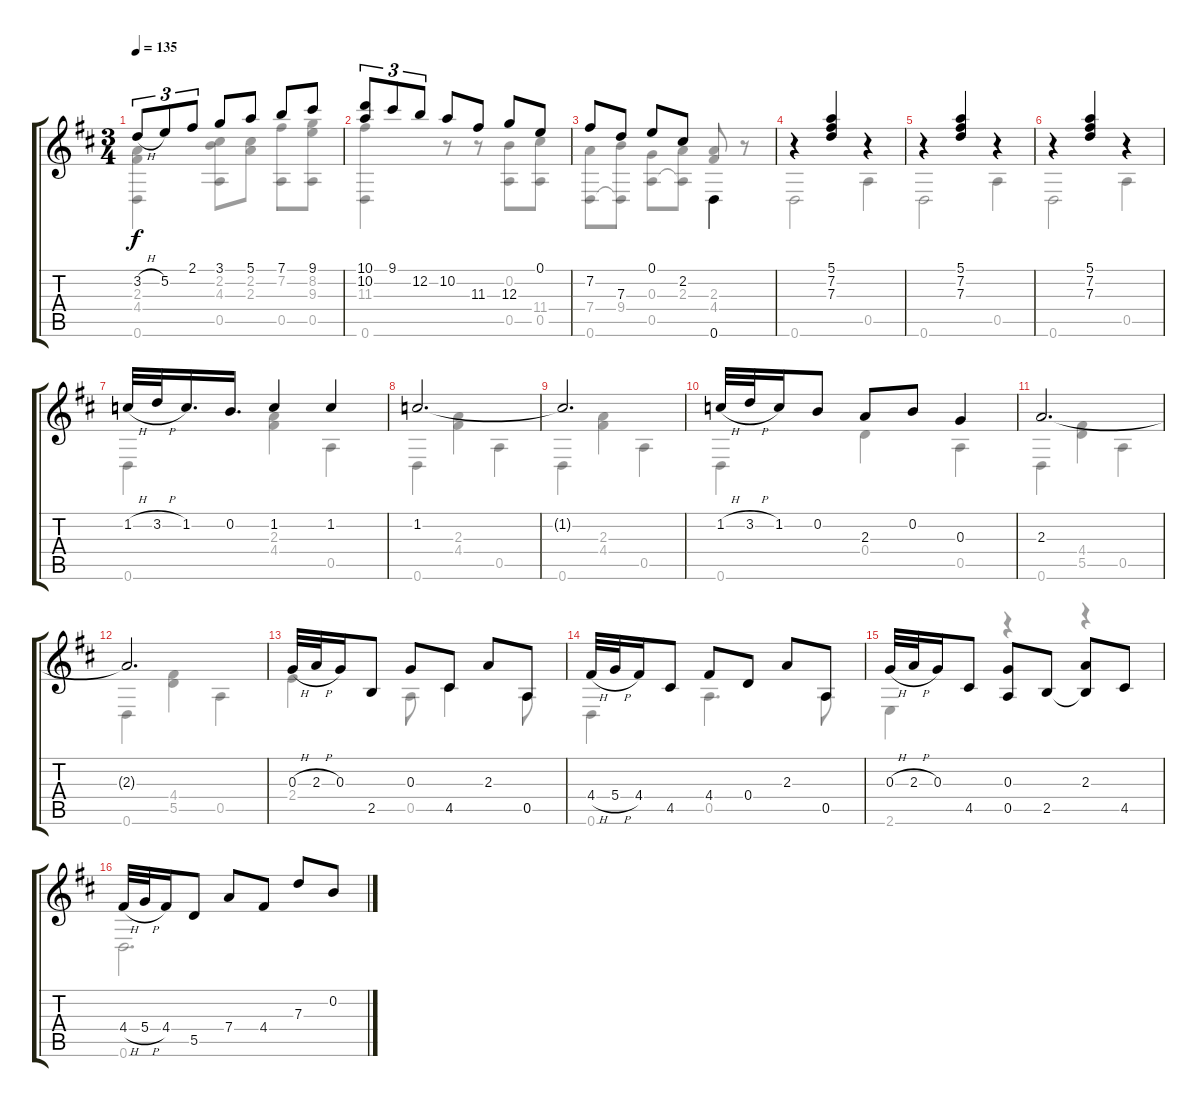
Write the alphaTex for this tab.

\track "" {instrument acousticguitarnylon}
\staff {score tabs}
\tuning (E4 B3 G3 D3 A2 D2) {hide}
\voice
\ts (3 4)
\tempo 135
\clef g2
\ks d
3.2{h}.8{tu (3 2) dy f} 5.2.8{tu (3 2)} 2.1.8{tu (3 2)} 3.1.8 5.1.8 7.1.8 9.1.8 |
(10.1 10.2).8{tu (3 2)} 9.1.8{tu (3 2)} 12.2.8{tu (3 2)} 10.2.8 11.3.8 12.3.8 0.1.8 |
7.2.8 7.3.8 0.1.8 2.2.8 0.6.4{beam Down} |
r.4 (5.1 7.2 7.3).4 r.4 |
r.4 (5.1 7.2 7.3).4 r.4 |
r.4 (5.1 7.2 7.3).4 r.4 |
1.2{h}.32 3.2{h}.32 1.2.16{d} 0.2.16{d} 1.2.4 1.2.4 |
1.2.2{d} |
1.2{t}.2{d} |
1.2{h}.32 3.2{h}.32 1.2.16 0.2.8 2.3.8 0.2.8 0.3.4 |
2.3.2{d} |
2.3{t}.2{d} |
0.3{h}.32 2.3{h}.32 0.3.16 2.5.8 0.3.8 4.5.8 2.3.8 0.5.8 |
4.4{h}.32 5.4{h}.32 4.4.16 4.5.8 4.4.8 0.4.8 2.3.8 0.5.8 |
0.3{h}.32 2.3{h}.32 0.3.16 4.5.8 (0.3 0.5).8 2.5.8 (2.3 2.5{t}).8 4.5.8 |
4.4{h}.32 5.4{h}.32 4.4.16 5.5.8 7.4.8 4.4.8 7.3.8 0.2.8
\voice
\clef g2
\ottava regular
\simile none
\ks d
(2.3 4.4 0.6).4{dy f} (2.2 4.3 0.5).8 (2.2 2.3).8 (7.2 0.5).8 (8.2 9.3 0.5).8 |
(11.3 0.6).4 r.8 r.8 (0.2 0.5).8 (11.4 0.5).8 |
(7.4 0.6).8 (9.4 0.6{t}).8 (0.3 0.5).8 (2.3 0.5{t}).8 (2.3 4.4).8{beam Up} r.8 |
0.6.2 0.5.4 |
0.6.2 0.5.4 |
0.6.2 0.5.4 |
0.6.4 (2.3 4.4).4 0.5.4 |
0.6.4 (2.3 4.4).4 0.5.4 |
0.6.4 (2.3 4.4).4 0.5.4 |
0.6.4 0.4.4 0.5.4 |
0.6.4 (4.4 5.5).4 0.5.4 |
0.6.4 (4.4 5.5).4 0.5.4 |
2.4.4 0.5.8 4.5.4 0.5.8 |
0.6.4 0.5.4{d} 0.5.8 |
2.6.4 r.4 r.4 |
0.6.2{d}
